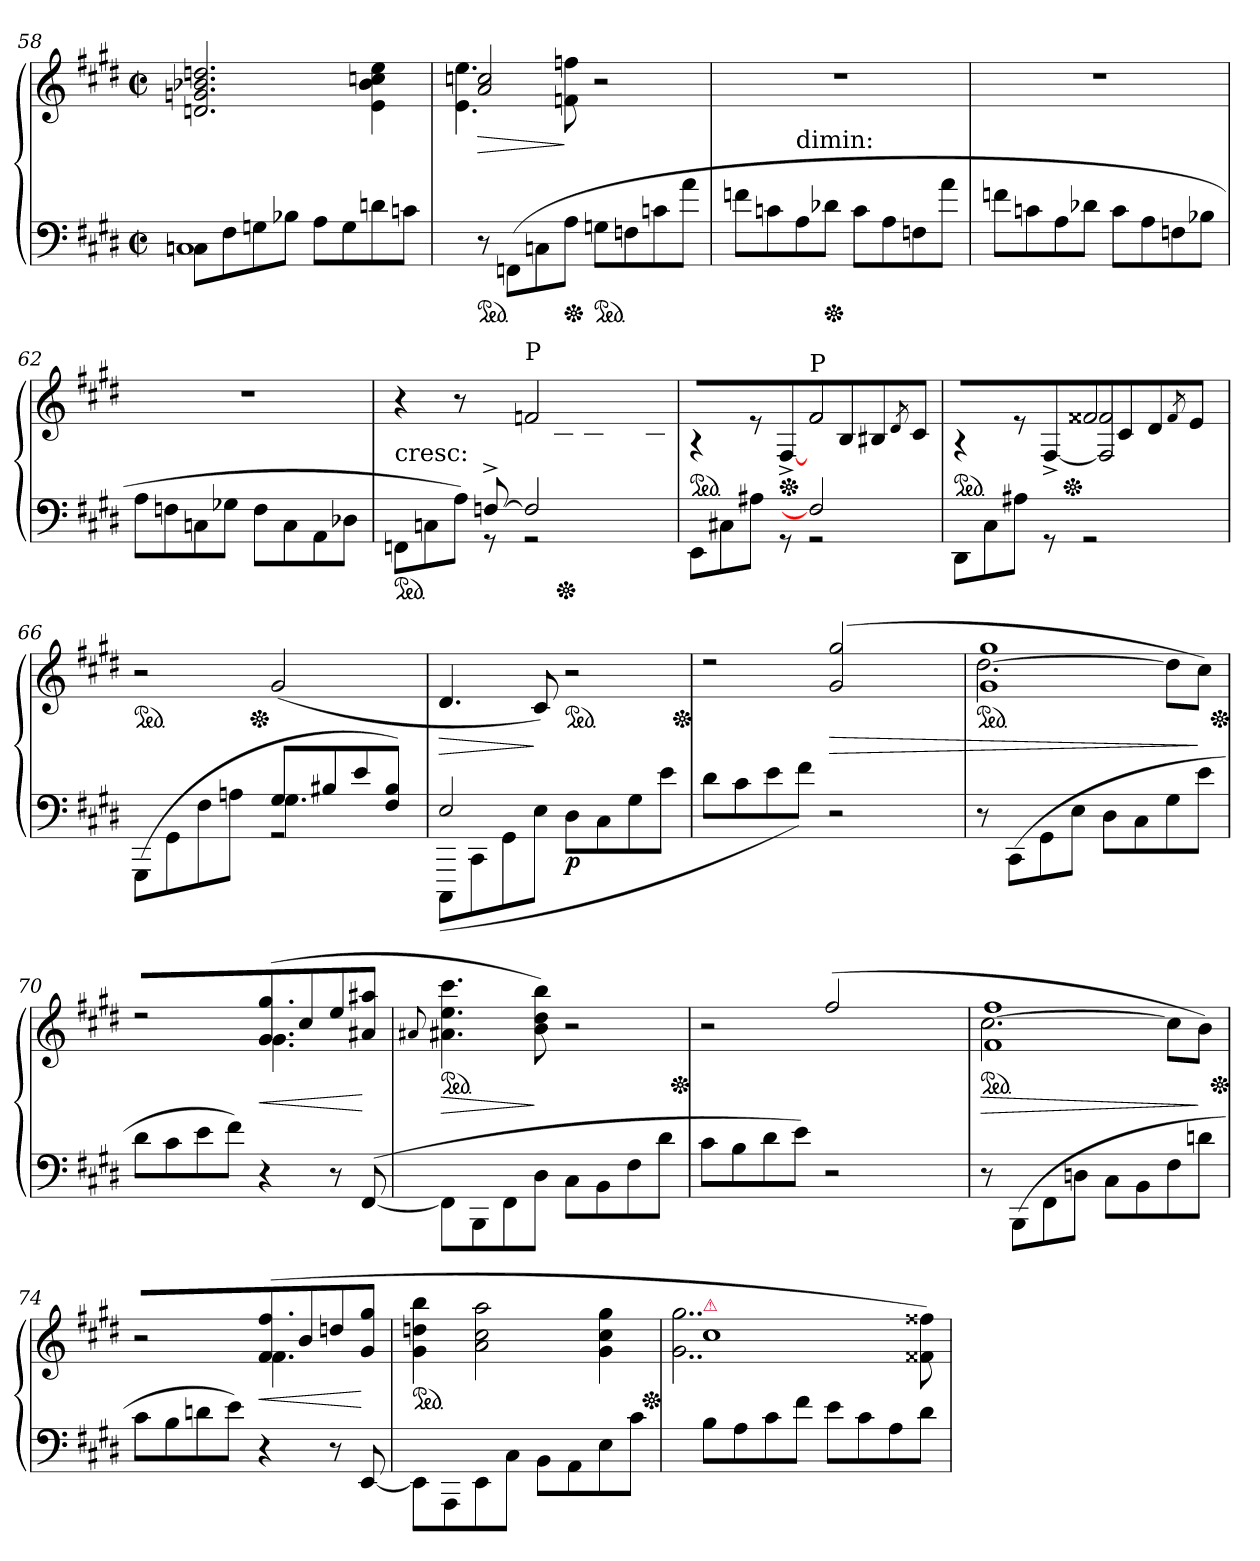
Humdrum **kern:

**kern	**kern	**dynam
*part1	*part1	*part1
*staff2	*staff1	*staff1/2
*clefF4	*clefG2	*
*k[f#c#g#d#]	*k[f#c#g#d#]	*
*c#:	*c#:	*
*M2/2	*M2/2	*
*met(c|)	*met(c|)	*
=58	=58	=58
*^	*	*
8Cn\L	1Cn	2.dn 2.gn 2.b-X 2.ddn	.
8F#	.	.	.
8Gn	.	.	.
8B-XJ	.	.	.
8A\L	.	.	.
8G	.	.	.
8dn	.	4e\ 4b-\ 4ccn\ 4ee\	.
8cnJ	.	.	.
*v	*v	*	*
=59	=59	=59
*	*^	*
*ped	*	*	*
8r	2a/ 2ccn/	4.e\ 4.ee\	>
(>8FFn\L	.	.	.
8Cn	.	.	.
*Xped	*	*	*
8AJ	.	8fn 8ffn	]
*ped	*	*	*
8GnL	2r	2ryy	.
8Fn	.	.	.
8cn	.	.	.
8aJ	.	.	.
=60	=60	=60	=60
8fnL	1rdd	4ryy	.
8cn	.	.	.
!	!	!LO:TX:c:t=dimin&colon;	!
8A	.	2.ryy	.
*Xped	*	*	*
8d-XJ	.	.	.
8cL	.	.	.
8A	.	.	.
8Fn	.	.	.
8aJ	.	.	.
*	*v	*v	*
=61	=61	=61
8fnL	1rdd	.
8cn	.	.
8A	.	.
8d-XJ	.	.
8cL	.	.
8A	.	.
8Fn	.	.
8B-XJ	.	.
=62	=62	=62
8AL	1rdd	.
8Fn	.	.
8Cn	.	.
8G-XJ	.	.
8F\L	.	.
8C	.	.
8AA	.	.
8D-XJ	.	.
=63	=63	=63
*^	*^	*
!	!	!LO:TX:c:t=cresc&colon;	!	!
*ped	*	*	*	*
4.rAyy	8FFn\L	4r	2rcyy	.
.	8Cn	.	.	.
.	8AJ)	8r	.	.
[8Fn^	8rGG	8ryy	.	.
!	!	!LO:TX:a:t=P	!	!
!	!	!	!LO:N:vis=2	!
2F]	2rGG	2fn	8fn\	.
*Xped	*	*	*	*
.	.	.	8B-X/	.
.	.	.	8Bn/	.
.	.	.	8qd-X/	.
.	.	.	8cn/J	.
=64	=64	=64	=64	=64
*	*	*ped	*	*
8EE\L	4.rcyy	4r	2rcyy	.
8C#X	.	.	.	.
8A#XJ	.	8r	.	.
*	*	*Xped	*	*
8rGG	8ryy	[<8F#^>/	.	.
!	!	!LO:TX:a:t=P	!	!
!	!	!LO:N:vis=2	!	!
2rGG	2F#/]	8f#\	2f#/	.
.	.	8B/	.	.
.	.	8B#X/	.	.
.	.	8qd#/	.	.
.	.	8c#/J	.	.
*v	*v	*	*	*
=65	=65	=65	=65
*	*ped	*	*
*	*	*^	*
8DD#\L	4r	2rAyy	4..ryy	.
8C#	.	.	.	.
8A#XJ	8r	.	.	.
8rGG	[<8F#^>/	.	.	.
*	*Xped	*	*	*
.	.	.	2ryy	.
!	!LO:N:vis=2	!	!	!
2rGG	8f##X	2F#]/ 2f##X/	.	.
.	8c#	.	.	.
.	8d#	.	.	.
.	8qf##/	.	.	.
.	8eJ	.	.	.
.	.	.	16ryy	.
*	*v	*v	*v	*
=66	=66	=66
*^	*	*
*	*^	*	*
*	*	*	*ped	*
*	*	*	*^	*
2rddyy	2rAyy	(<8GGG#\L	2r	4..ryy	.
.	.	8GG#\	.	.	.
.	.	8F#\	.	.	.
.	.	8An\J	.	.	.
*	*	*	*Xped	*	*
.	.	.	.	2ryy	.
8G#L	4.G#	2rGG	(>2g#	.	.
8B#X	.	.	.	.	.
8e	.	.	.	.	.
8F# 8B#J)	8rffyy	.	.	.	.
.	.	.	.	16ryy	.
*	*v	*v	*	*	*
*	*	*v	*v	*
=67	=67	=67	=67
2E	(<8CCC#L	4.d#	>
.	8CC#	.	.
.	8GG#	.	.
.	8EJ	8c#)	]
!	!	!	!LO:DY:b=2
*	*	*ped	*
2rcyy	8D#L	2r	p
.	8C#	.	.
.	8G#	.	.
.	8eJ	.	.
*	*	*Xped	*
*v	*v	*	*
=68	=68	=68
*	*^	*
8d#\L	2rdd	2reyy	.
8c#\	.	.	.
8e\	.	.	.
8f#\J)	.	.	.
!	!	!LO:N:vis=2	!
2r	(>2g# 2gg#	8g#	>
.	.	8cc#	.
.	.	8dd#	.
.	.	8qff#/	.
.	.	8eeJ	.
=69	=69	=69	=69
!	!LO:TX:a:color=crimson:t=⚠	!	!
*	*ped	*	*
8r	[2.dd#\	1g# 1gg#	.
(<8CC#\L	.	.	.
8GG#	.	.	.
8EJ	.	.	.
8D#L	.	.	.
8C#	.	.	.
8G#	8dd#\L]	.	.
8eJ	8cc#J)	.	]
*	*Xped	*	*
=70	=70	=70	=70
8d#\L	2rdd	2ryy	.
8c#\	.	.	.
8e\	.	.	.
8f#\J)	.	.	.
!	!LO:N:vis=4.	!	!
4r	(>8g# 8gg#	4.g#\	<
.	8cc#	.	.
8r	8ee	.	.
(<[8FF#	8a#X 8aa#XJ	8rAyy	[
*	*v	*v	*
=71	=71	=71
.	8qqa#X/	.
*	*ped	*
8FF#\L]	4.a#X 4.ee 4.ccc#	>
8BBB	.	.
8FF#	.	.
8D#J	8b 8dd# 8bb)	]
8C#L	2r	.
8BB	.	.
8F#	.	.
8d#J	.	.
*	*Xped	*
=72	=72	=72
*	*^	*
8c#\L	2r	2reyy	.
8B\	.	.	.
8d#\	.	.	.
8e\J)	.	.	.
!	!	!LO:N:vis=2	!
2r	2ff#	(>8f# 8ff#	.
.	.	8b	.
.	.	8cc#	.
.	.	8qee/	.
.	.	8ddnJ	.
=73	=73	=73	=73
!	!LO:TX:a:color=crimson:t=⚠	!	!
*	*ped	*	*
8r	[2.cc#\	1f# 1ff#	>
(<8BBB\L	.	.	.
8FF#	.	.	.
8DnJ	.	.	.
8C#L	.	.	.
8BB	.	.	.
8F#	8cc#\L]	.	.
8dnJ	8bJ)	.	]
*	*Xped	*	*
=74	=74	=74	=74
8c#\L	2r	2ryy	.
8B\	.	.	.
8dn\	.	.	.
8e\J)	.	.	.
!	!LO:N:vis=4.	!	!
4r	(>8f# 8ff#	4.f#\	<
.	8b	.	.
8r	8ddn	.	.
[8EE	8g# 8gg#J	8rcyy	[
*	*v	*v	*
=75	=75	=75
*	*ped	*
8EE\L]	4g# 4ddn 4bb	.
8AAA	.	.
8EE	2a 2cc# 2aa	.
8C#J	.	.
8BB\L	.	.
8AA	.	.
8E	4g# 4cc# 4gg#	.
8c#J	.	.
*	*Xped	*
=76	=76	=76
*	*^	*
!	!LO:TX:a:color=crimson:t=⚠	!	!
8BL	1cc#	2..g# 2..gg#	.
8A	.	.	.
8c#	.	.	.
8f#J	.	.	.
8eL	.	.	.
8c#	.	.	.
8A	.	.	.
8d#J	.	8f##X 8ff##X)	.
*	*v	*v	*
=	=	=
*-	*-	*-
